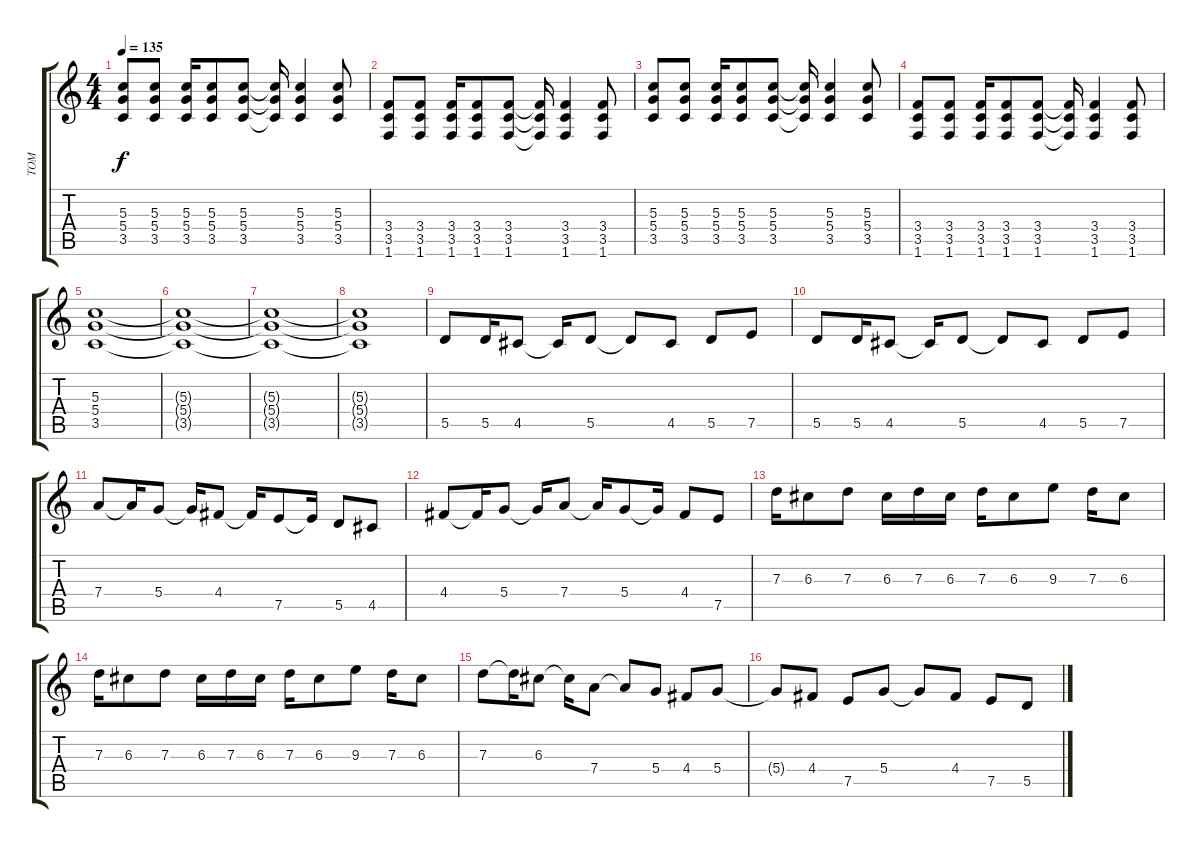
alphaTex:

\track ("TOM" "TOM") {instrument distortionguitar}
\staff {score tabs}
\tuning (E4 B3 G3 D3 A2 E2) {hide}
\ts (4 4)
\tempo 135
\clef g2
\ks c
(5.3 5.4 3.5).8{dy f} (5.3 5.4 3.5).8 (5.3 5.4 3.5).16 (5.3 5.4 3.5).8 (5.3 5.4 3.5).8 (5.3{t} 5.4{t} 3.5{t}).16 (5.3 5.4 3.5).4 (5.3 5.4 3.5).8 |
(3.4 3.5 1.6).8 (3.4 3.5 1.6).8 (3.4 3.5 1.6).16 (3.4 3.5 1.6).8 (3.4 3.5 1.6).8 (3.4{t} 3.5{t} 1.6{t}).16 (3.4 3.5 1.6).4 (3.4 3.5 1.6).8 |
(5.3 5.4 3.5).8 (5.3 5.4 3.5).8 (5.3 5.4 3.5).16 (5.3 5.4 3.5).8 (5.3 5.4 3.5).8 (5.3{t} 5.4{t} 3.5{t}).16 (5.3 5.4 3.5).4 (5.3 5.4 3.5).8 |
(3.4 3.5 1.6).8 (3.4 3.5 1.6).8 (3.4 3.5 1.6).16 (3.4 3.5 1.6).8 (3.4 3.5 1.6).8 (3.4{t} 3.5{t} 1.6{t}).16 (3.4 3.5 1.6).4 (3.4 3.5 1.6).8 |
(5.3 5.4 3.5).1 |
(5.3{t} 5.4{t} 3.5{t}).1 |
(5.3{t} 5.4{t} 3.5{t}).1 |
(5.3{t} 5.4{t} 3.5{t}).1 |
5.5.8 5.5.16 4.5.8 4.5{t}.16 5.5.8 5.5{t}.8 4.5.8 5.5.8 7.5.8 |
5.5.8 5.5.16 4.5.8 4.5{t}.16 5.5.8 5.5{t}.8 4.5.8 5.5.8 7.5.8 |
7.4.8 7.4{t}.16 5.4.8 5.4{t}.16 4.4.8 4.4{t}.16 7.5.8 7.5{t}.16 5.5.8 4.5.8 |
4.4.8 4.4{t}.16 5.4.8 5.4{t}.16 7.4.8 7.4{t}.16 5.4.8 5.4{t}.16 4.4.8 7.5.8 |
7.3.16 6.3.8 7.3.8 6.3.16 7.3.16 6.3.16 7.3.16 6.3.8 9.3.8 7.3.16 6.3.8 |
7.3.16 6.3.8 7.3.8 6.3.16 7.3.16 6.3.16 7.3.16 6.3.8 9.3.8 7.3.16 6.3.8 |
7.3.8 7.3{t}.16 6.3.8 6.3{t}.16 7.4.8 7.4{t}.8 5.4.8 4.4.8 5.4.8 |
5.4{t}.8 4.4.8 7.5.8 5.4.8 5.4{t}.8 4.4.8 7.5.8 5.5.8
